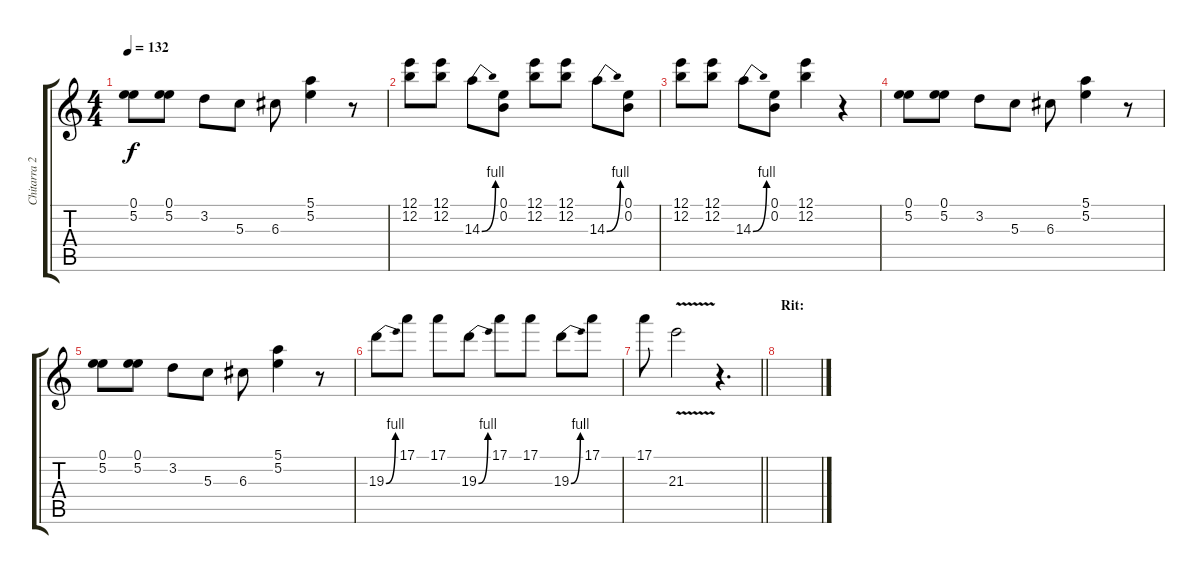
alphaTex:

\track ("Chitarra 2" "Chitarra 2") {instrument distortionguitar}
\staff {score tabs}
\tuning (E4 B3 G3 D3 A2 E2) {hide}
\ts (4 4)
\tempo 132
\clef g2
\ks c
(0.1 5.2).8{dy f} (0.1 5.2).8 3.2.8 5.3.8 6.3.8 (5.1 5.2).4 r.8 |
(12.1 12.2).8 (12.1 12.2).8 14.3{be (bend 0 0 60 4)}.8 (0.1 0.2).8 (12.1 12.2).8 (12.1 12.2).8 14.3{be (bend 0 0 60 4)}.8 (0.1 0.2).8 |
(12.1 12.2).8 (12.1 12.2).8 14.3{be (bend 0 0 60 4)}.8 (0.1 0.2).8 (12.1 12.2).4 r.4 |
(0.1 5.2).8 (0.1 5.2).8 3.2.8 5.3.8 6.3.8 (5.1 5.2).4 r.8 |
(0.1 5.2).8 (0.1 5.2).8 3.2.8 5.3.8 6.3.8 (5.1 5.2).4 r.8 |
19.3{be (bend 0 0 60 4)}.8 17.1.8 17.1.8 19.3{be (bend 0 0 60 4)}.8 17.1.8 17.1.8 19.3{be (bend 0 0 60 4)}.8 17.1.8 |
\barLineRight lightlight
17.1.8 21.3{v}.2 r.4{d} |
\section ("" "Rit:")
